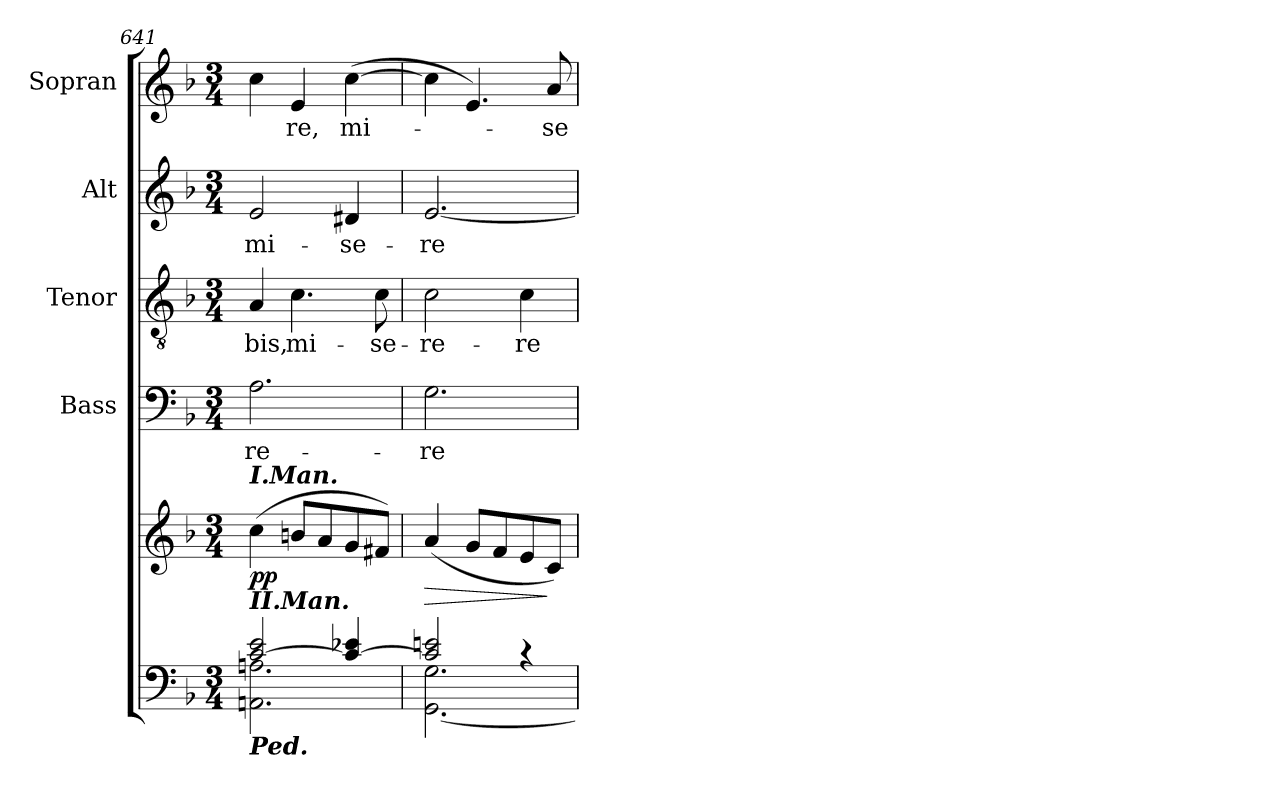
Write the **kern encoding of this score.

**kern	**kern	**dynam	**kern	**text	**kern	**text	**kern	**text	**kern	**text
*part5	*part5	*part5	*part4	*part4	*part3	*part3	*part2	*part2	*part1	*part1
*staff6	*staff5	*staff5/6	*staff4	*staff4	*staff3	*staff3	*staff2	*staff2	*staff1	*staff1
*	*	*	*I"Bass	*	*I"Tenor	*	*I"Alt	*	*I"Sopran	*
*	*	*	*I'B.	*	*I'T.	*	*I'A.	*	*I'S.	*
*clefF4	*clefG2	*	*clefF4	*	*clefGv2	*	*clefG2	*	*clefG2	*
*k[b-]	*k[b-]	*	*k[b-]	*	*k[b-]	*	*k[b-]	*	*k[b-]	*
*F:	*F:	*	*F:	*	*F:	*	*F:	*	*F:	*
*M3/4	*M3/4	*	*M3/4	*	*M3/4	*	*M3/4	*	*M3/4	*
=641	=641	=641	=641	=641	=641	=641	=641	=641	=641	=641
*^	*	*	*	*	*	*	*	*	*	*
!	!	!LO:TX:a:Bi:t=I.Man.	!	!	!	!	!	!	!	!	!
!LO:TX:a:Bi:t=II.Man.	!	!	!	!	!	!	!	!	!	!	!
!LO:TX:b:Bi:t=Ped.	!	!	!	!	!	!	!	!	!	!	!
!	!	!	!LO:DY:b	!	!LO:LY:b	!	!LO:LY:b	!	!LO:LY:b	!	!
[<2c/ 2e/	2.AAn\ 2.An\	(>4cc\	pp	2.A\	-re-	4A/	-bis,	2e/	mi-	4cc\	.
!	!	!	!	!	!	!	!LO:LY:b	!	!	!	!LO:LY:b
.	.	8bn/L	.	.	.	4.c\	mi-	.	.	4e/	-re,
.	.	8a/	.	.	.	.	.	.	.	.	.
!	!	!	!	!	!	!	!	!	!LO:LY:b	!	!LO:LY:b
4c/_ 4e-X/	.	8g/	.	.	.	.	.	4d#X/	-se-	(>[4cc\	mi-
!	!	!	!	!	!	!	!LO:LY:b	!	!	!	!
.	.	8f#X/J)	.	.	.	8c\	-se-	.	.	.	.
=642	=642	=642	=642	=642	=642	=642	=642	=642	=642	=642	=642
!	!	!	!LO:HP:b	!	!LO:LY:b	!	!LO:LY:b	!	!LO:LY:b	!	!
2c/] 2en/	[<2.GG\ 2.G\	(4a/	>	2.G\	-re	2c\	-re-	[2.e/	-re-	4cc\]	.
.	.	8g/L	.	.	.	.	.	.	.	4.e/)	.
.	.	8f/	.	.	.	.	.	.	.	.	.
!	!	!	!	!	!	!	!LO:LY:b	!	!	!	!
4rc	.	8e/	.	.	.	4c\	-re	.	.	.	.
!	!	!	!	!	!	!	!	!	!	!	!LO:LY:b
.	.	8c/J)	]	.	.	.	.	.	.	8a/	-se-
*v	*v	*	*	*	*	*	*	*	*	*	*
=	=	=	=	=	=	=	=	=	=	=
*-	*-	*-	*-	*-	*-	*-	*-	*-	*-	*-
